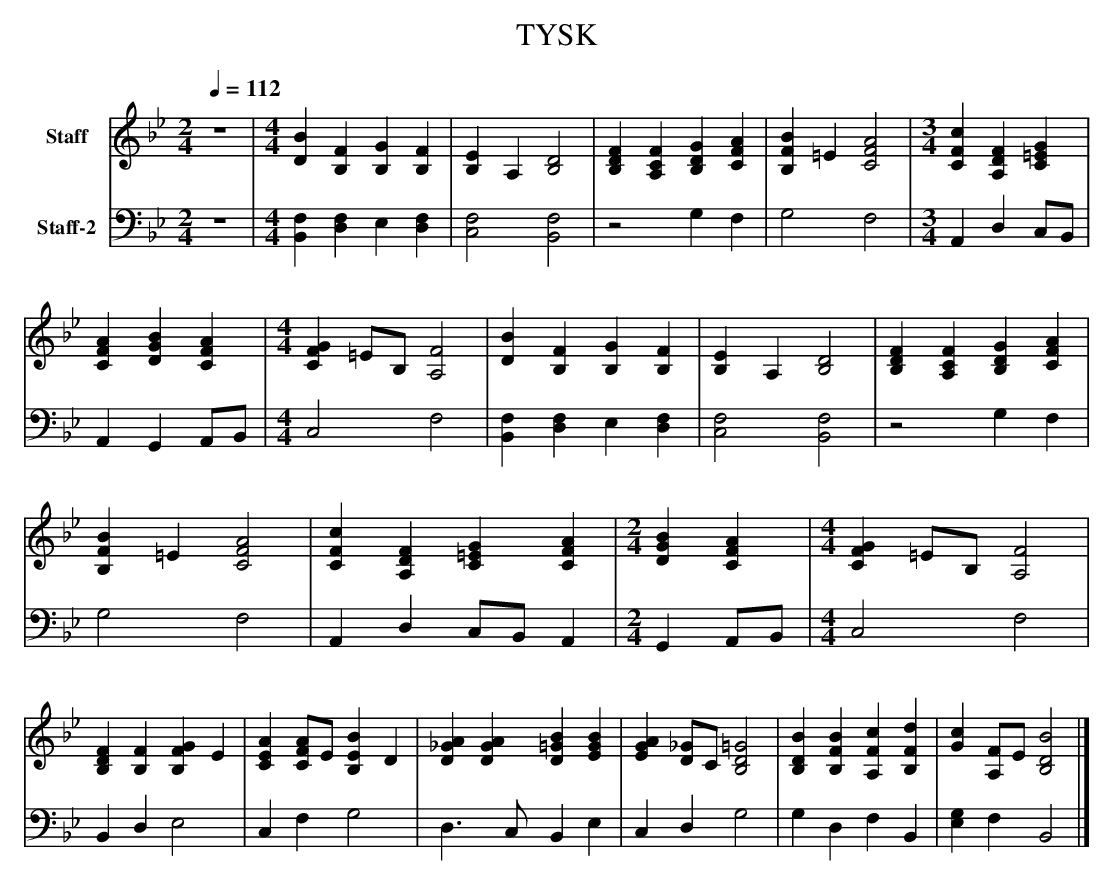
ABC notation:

X:1
T: TYSK
L: 1/4
M: 2/4
Q: 1/4=112
V: P1 name="Staff"
V: P2 name="Staff-2"
K: Bb
[V: P1]  [K: Bb]  [M: 2/4] Z [K: Bb]  |  [M: 4/4]  [DB] [B,F] [B,G] [B,F] |  [B,E] A, [B,2D2] |  [B,DF] [A,CF] [B,DG] [CFA] |  [B,FB] =E [C2F2A2] [K: Bb]  |  [M: 3/4]  [CFc] [A,DF] [C=EG] |  [CFA] [DGB] [CFA] [K: Bb]  |  [M: 4/4]  [CFG] =E/2B,/2 [A,2F2] |  [DB] [B,F] [B,G] [B,F] |  [B,E] A, [B,2D2] |  [B,DF] [A,CF] [B,DG] [CFA] |  [B,FB] =E [C2F2A2] |  [CFc] [A,DF] [C=EG] [CFA] [K: Bb]  |  [M: 2/4]  [DGB] [CFA] [K: Bb]  |  [M: 4/4]  [CFG] =E/2B,/2 [A,2F2] |  [B,DF] [B,F] [B,FG] E |  [CEA] [C/2F/2A/2]E/2 [B,EB] D |  [D_GA] [DGA] [D=GB] [EGB] |  [EGA] [D/2_G/2]C/2 [B,2D2=G2] |  [B,DB] [B,FB] [A,Fc] [B,Fd] |  [Gc] [A,/2F/2]E/2 [B,2D2B2] |]
[V: P2]  [K: Bb]  [M: 2/4] Z [K: Bb]  |  [M: 4/4]  [B,,F,] [D,F,] E, [D,F,] |  [C,2F,2] [B,,2F,2] | z2 G, F, |  G,2 F,2 [K: Bb]  |  [M: 3/4]  A,, D, C,/2B,,/2 |  A,, G,, A,,/2B,,/2 [K: Bb]  |  [M: 4/4]  C,2 F,2 |  [B,,F,] [D,F,] E, [D,F,] |  [C,2F,2] [B,,2F,2] | z2 G, F, |  G,2 F,2 |  A,, D, C,/2B,,/2 A,, [K: Bb]  |  [M: 2/4]  G,, A,,/2B,,/2 [K: Bb]  |  [M: 4/4]  C,2 F,2 |  B,, D, E,2 |  C, F, G,2 |  D,3/2 C,/2 B,, E, |  C, D, G,2 |  G, D, F, B,, |  [E,G,] F, B,,2 |]
